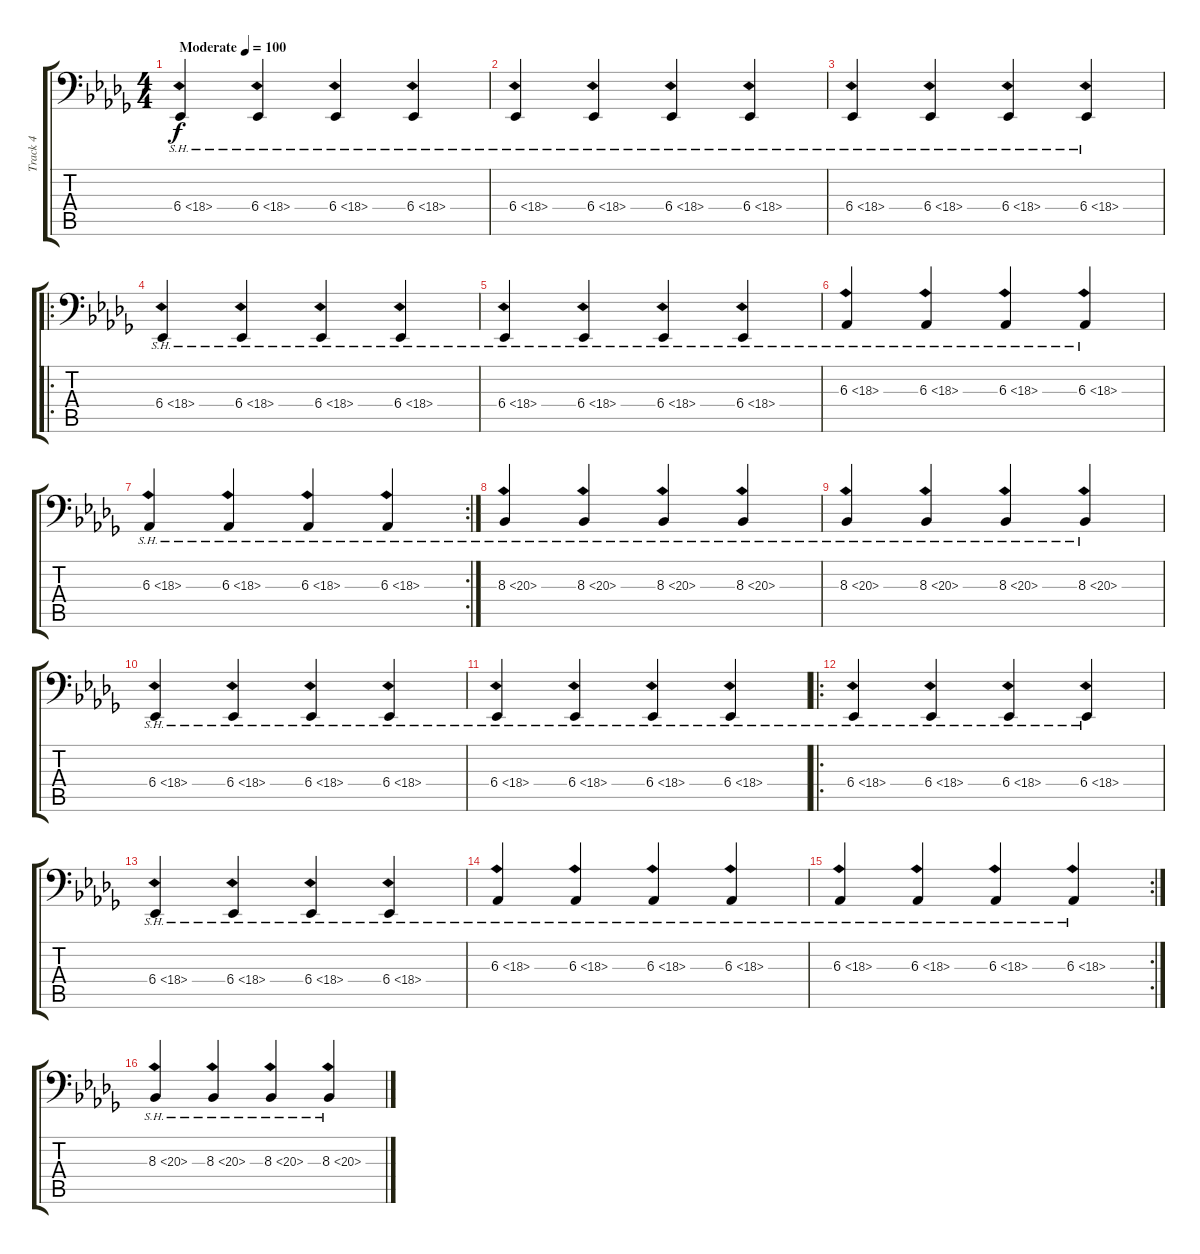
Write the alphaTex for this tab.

\track ("Track 4" "Track 4") {instrument pad1newage}
\staff {score tabs}
\tuning (C3 G2 D2 A1 E1 B0) {hide}
\ts (4 4)
\tempo (100 "Moderate")
\clef f4
\ks bbminor
6.4{sh 12}.4{dy f instrument pad1newage} 6.4{sh 12}.4 6.4{sh 12}.4 6.4{sh 12}.4 |
6.4{sh 12}.4 6.4{sh 12}.4 6.4{sh 12}.4 6.4{sh 12}.4 |
6.4{sh 12}.4 6.4{sh 12}.4 6.4{sh 12}.4 6.4{sh 12}.4 |
\ro
6.4{sh 12}.4 6.4{sh 12}.4 6.4{sh 12}.4 6.4{sh 12}.4 |
6.4{sh 12}.4 6.4{sh 12}.4 6.4{sh 12}.4 6.4{sh 12}.4 |
6.3{sh 12}.4 6.3{sh 12}.4 6.3{sh 12}.4 6.3{sh 12}.4 |
\rc 2
6.3{sh 12}.4 6.3{sh 12}.4 6.3{sh 12}.4 6.3{sh 12}.4 |
8.3{sh 12}.4 8.3{sh 12}.4 8.3{sh 12}.4 8.3{sh 12}.4 |
8.3{sh 12}.4 8.3{sh 12}.4 8.3{sh 12}.4 8.3{sh 12}.4 |
6.4{sh 12}.4 6.4{sh 12}.4 6.4{sh 12}.4 6.4{sh 12}.4 |
6.4{sh 12}.4 6.4{sh 12}.4 6.4{sh 12}.4 6.4{sh 12}.4 |
\ro
6.4{sh 12}.4 6.4{sh 12}.4 6.4{sh 12}.4 6.4{sh 12}.4 |
6.4{sh 12}.4 6.4{sh 12}.4 6.4{sh 12}.4 6.4{sh 12}.4 |
6.3{sh 12}.4 6.3{sh 12}.4 6.3{sh 12}.4 6.3{sh 12}.4 |
\rc 2
6.3{sh 12}.4 6.3{sh 12}.4 6.3{sh 12}.4 6.3{sh 12}.4 |
8.3{sh 12}.4 8.3{sh 12}.4 8.3{sh 12}.4 8.3{sh 12}.4
